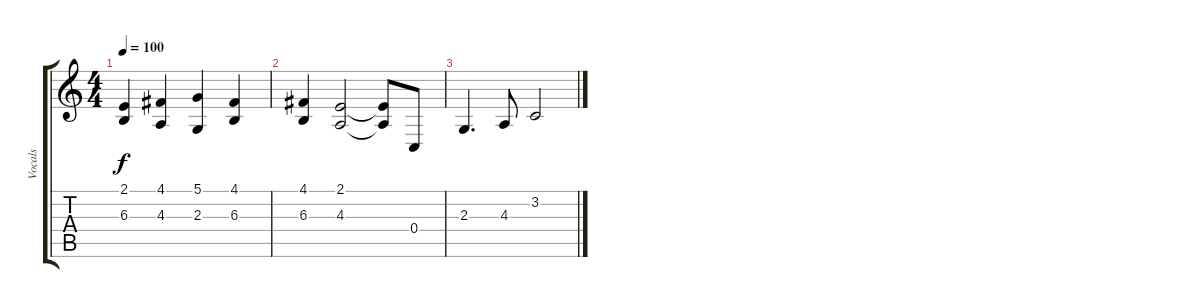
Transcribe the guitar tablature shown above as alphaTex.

\track ("Vocals" "Vocals") {instrument englishhorn}
\staff {score tabs}
\tuning (D4 A3 F3 C3 G2 C2) {hide}
\ts (4 4)
\tempo 100
\clef g2
\ks c
(2.1 6.3).4{dy f} (4.1 4.3).4 (5.1 2.3).4 (4.1 6.3).4 |
(4.1 6.3).4 (2.1 4.3).2 (2.1{t} 4.3{t}).8 0.4.8 |
2.3.4{d} 4.3.8 3.2.2
